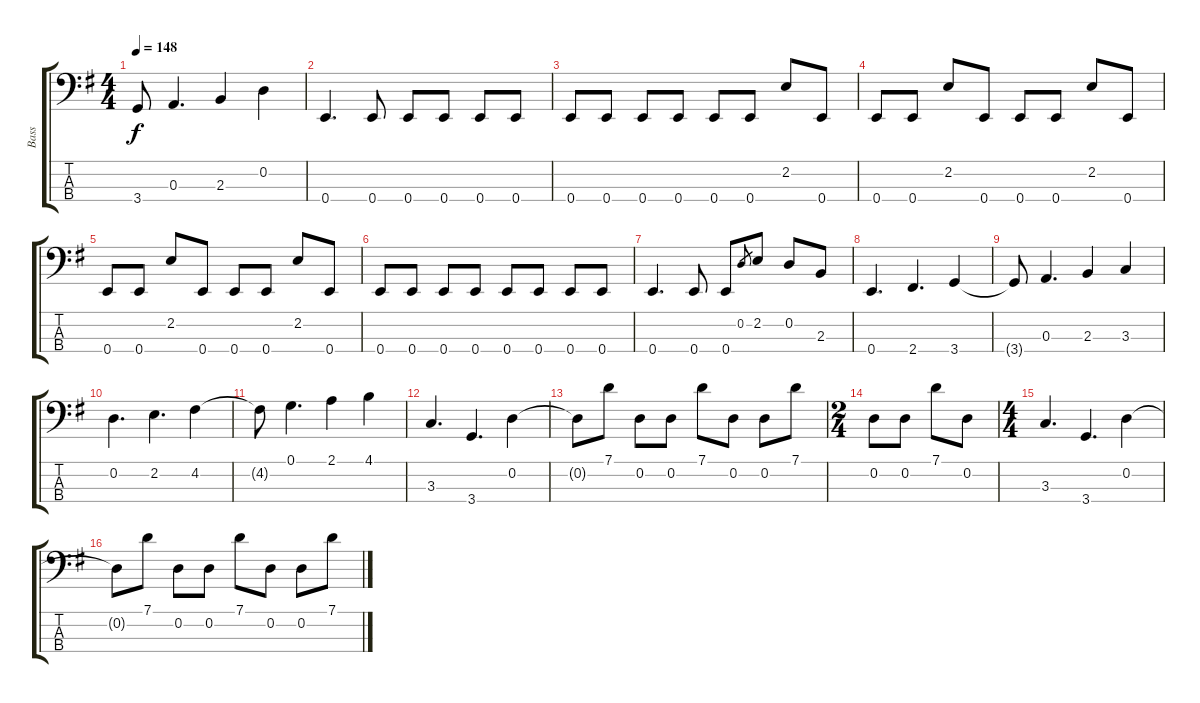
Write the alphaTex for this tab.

\track ("Bass" "Bass") {instrument electricbassfinger}
\staff {score tabs}
\tuning (G2 D2 A1 E1) {hide}
\ts (4 4)
\tempo 148
\clef f4
\ks eminor
3.4{t}.8{dy f} 0.3.4{d} 2.3.4 0.2.4 |
0.4.4{d} 0.4.8 0.4.8 0.4.8 0.4.8 0.4.8 |
0.4.8 0.4.8 0.4.8 0.4.8 0.4.8 0.4.8 2.2.8 0.4.8 |
0.4.8 0.4.8 2.2.8 0.4.8 0.4.8 0.4.8 2.2.8 0.4.8 |
0.4.8 0.4.8 2.2.8 0.4.8 0.4.8 0.4.8 2.2.8 0.4.8 |
0.4.8 0.4.8 0.4.8 0.4.8 0.4.8 0.4.8 0.4.8 0.4.8 |
0.4.4{d} 0.4.8 0.4.8 0.2.8{gr} 2.2.8 0.2.8 2.3.8 |
0.4.4{d} 2.4.4{d} 3.4.4 |
3.4{t}.8 0.3.4{d} 2.3.4 3.3.4 |
0.2.4{d} 2.2.4{d} 4.2.4 |
4.2{t}.8 0.1.4{d} 2.1.4 4.1.4 |
3.3.4{d} 3.4.4{d} 0.2.4 |
0.2{t}.8 7.1.8 0.2.8 0.2.8 7.1.8 0.2.8 0.2.8 7.1.8 |
\ts (2 4)
0.2.8 0.2.8 7.1.8 0.2.8 |
\ts (4 4)
3.3.4{d} 3.4.4{d} 0.2.4 |
0.2{t}.8 7.1.8 0.2.8 0.2.8 7.1.8 0.2.8 0.2.8 7.1.8
